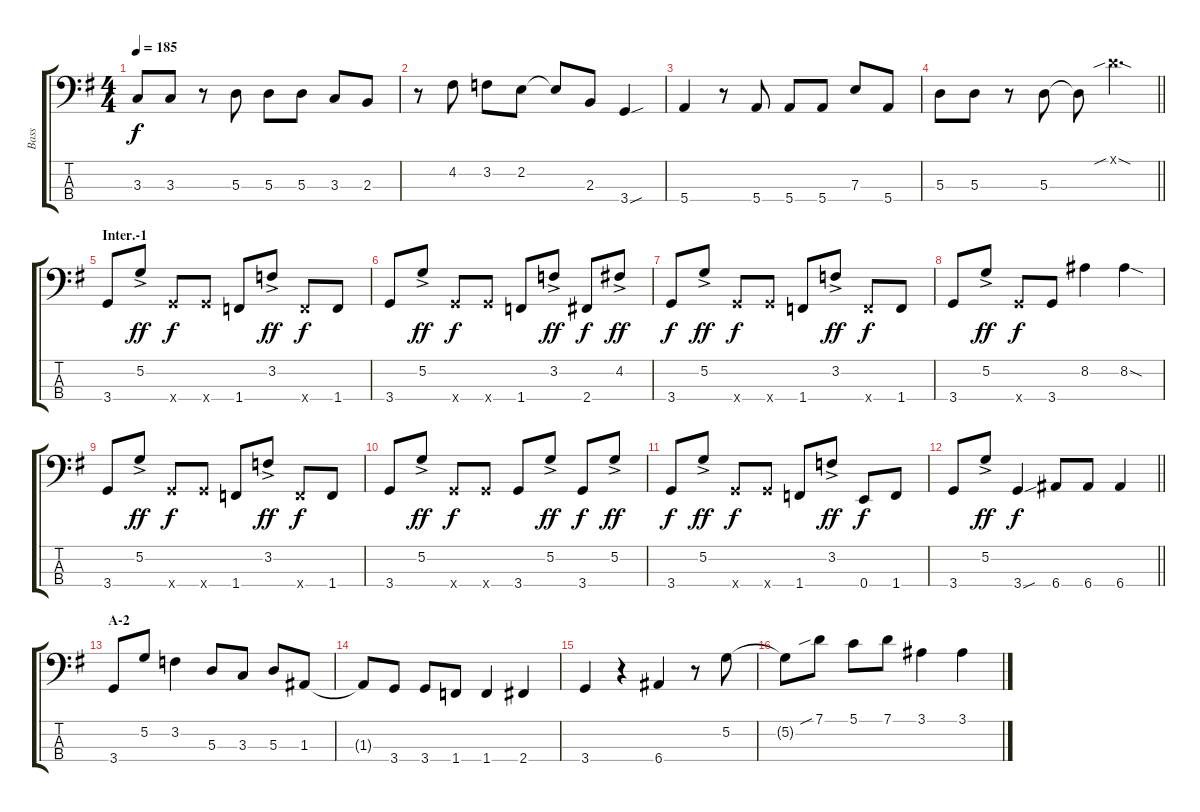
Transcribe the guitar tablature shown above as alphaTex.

\track ("Bass" "Bass") {instrument electricbassfinger}
\staff {score tabs}
\tuning (G2 D2 A1 E1) {hide}
\ts (4 4)
\tempo 185
\clef f4
\ks g
3.3.8{dy f} 3.3.8 r.8 5.3.8 5.3.8 5.3.8 3.3.8 2.3.8 |
r.8 4.2.8 3.2.8 2.2.8 2.2{t}.8 2.3.8 3.4{sou}.4 |
5.4.4 r.8 5.4.8 5.4.8 5.4.8 7.3.8 5.4.8 |
\barLineRight lightlight
5.3.8 5.3.8 r.8 5.3.8 5.3{t}.8 7.1{sib sod x}.4{d} |
\section ("" "Inter.-1")
3.4.8 5.2{ac}.8{dy ff} 3.4{x}.8{dy f} 3.4{x}.8 1.4.8 3.2{ac}.8{dy ff} 1.4{x}.8{dy f} 1.4.8 |
3.4.8 5.2{ac}.8{dy ff} 3.4{x}.8{dy f} 3.4{x}.8 1.4.8 3.2{ac}.8{dy ff} 2.4.8{dy f} 4.2{ac}.8{dy ff} |
3.4.8{dy f} 5.2{ac}.8{dy ff} 3.4{x}.8{dy f} 3.4{x}.8 1.4.8 3.2{ac}.8{dy ff} 1.4{x}.8{dy f} 1.4.8 |
3.4.8 5.2{ac}.8{dy ff} 3.4{x}.8{dy f} 3.4.8 8.2.4 8.2{sod}.4 |
3.4.8 5.2{ac}.8{dy ff} 3.4{x}.8{dy f} 3.4{x}.8 1.4.8 3.2{ac}.8{dy ff} 1.4{x}.8{dy f} 1.4.8 |
3.4.8 5.2{ac}.8{dy ff} 3.4{x}.8{dy f} 3.4{x}.8 3.4.8 5.2{ac}.8{dy ff} 3.4.8{dy f} 5.2{ac}.8{dy ff} |
3.4.8{dy f} 5.2{ac}.8{dy ff} 3.4{x}.8{dy f} 3.4{x}.8 1.4.8 3.2{ac}.8{dy ff} 0.4.8{dy f} 1.4.8 |
\barLineRight lightlight
3.4.8 5.2{ac}.8{dy ff} 3.4{sou}.4{dy f} 6.4.8 6.4.8 6.4.4 |
\section ("" "A-2")
3.4.8 5.2.8 3.2.4 5.3.8 3.3.8 5.3.8 1.3.8 |
1.3{t}.8 3.4.8 3.4.8 1.4.8 1.4.4 2.4.4 |
3.4.4 r.4 6.4.4 r.8 5.2.8 |
5.2{t}.8 7.1{sib}.8 5.1.8 7.1.8 3.1.4 3.1.4
